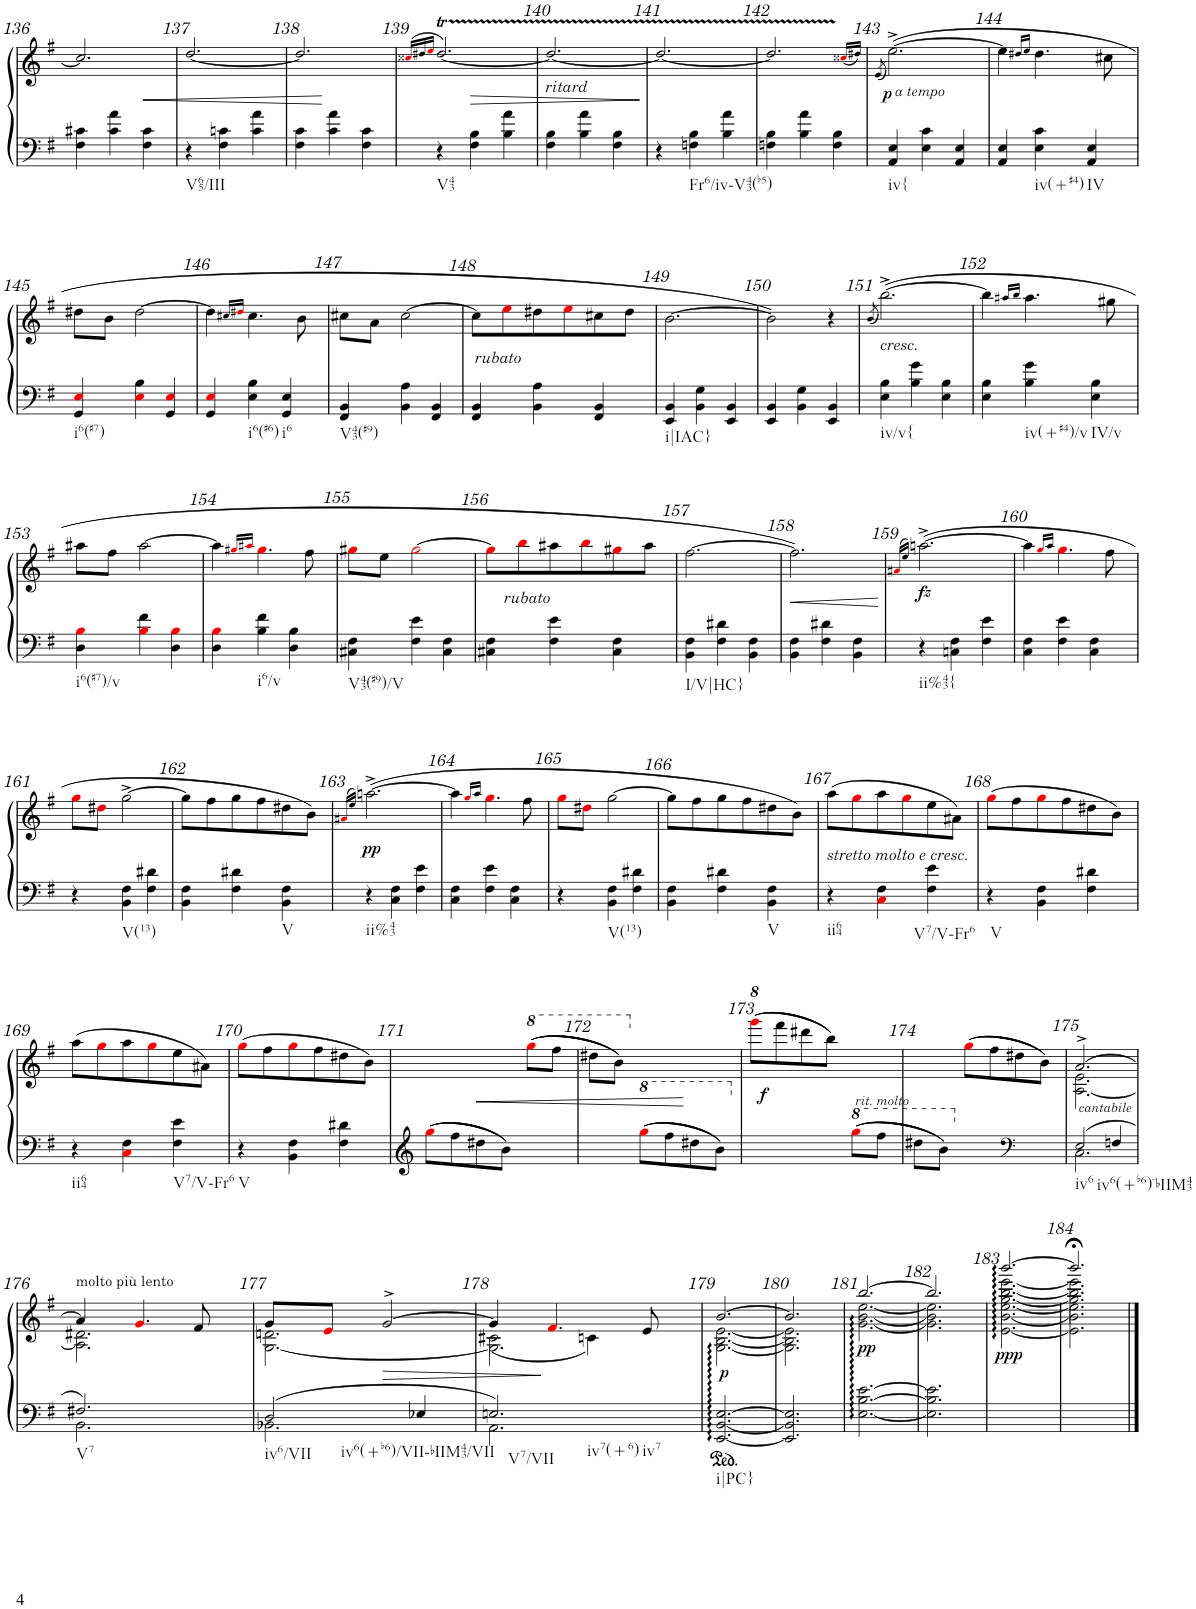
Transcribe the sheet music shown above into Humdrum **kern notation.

**kern	**kern	**dynam
*part1	*part1	*part1
*staff2	*staff1	*staff1/2
!!LO:PB:g=z
*clefF4	*clefG2	*
*k[f#]	*k[f#]	*
*G:	*G:	*
*M3/4	*M3/4	*
=136	=136	=136
4F#\ 4c#X\	2.cc#/]	.
4c#\ 4a\	.	.
4F#\ 4c#\	.	.
=137	=137	=137
!LO:TX:b:t=V65/III	!	!
4r	[2.dd/	.
4F#\ 4cn\	.	.
4c\ 4a\	.	.
=138	=138	=138
4F#\ 4c\	2.dd/]	.
4c\ 4a\	.	.
4F#\ 4c\	.	.
=139	=139	=139
.	(>16qcc##Xi/LL	.
.	16qdd#X/	.
.	16qeei/JJ	.
!LO:TX:b:t=V43	!	!
4r	[2.dd#t/)	.
4F#\ 4B\	.	.
4B\ 4a\	.	.
=140	=140	=140
!	!LO:TX:b:i:t=ritard	!
4F#\ 4B\	2.dd#/_	.
4B\ 4a\	.	.
4F#\ 4B\	.	.
=141	=141	=141
4r	2.dd#/_	.
!LO:TX:b:t=Fr6/iv-V43(b5)	!	!
4Fn\ 4B\	.	.
4B\ 4a\	.	.
=142	=142	=142
4Fn\ 4B\	2.dd#TTT/]	.
4B\ 4a\	.	.
4F\ 4B\	.	.
.	(16qcc##Xi/LL	.
.	16qdd#X/JJ)	.
=143	=143	=143
.	(8qe/	.
!	!LO:TX:b:i:t=a tempo	!
!LO:TX:b:t=iv{	!	!
!	!	!LO:DY:b
4AA/ 4E/	([2.ee^\)	p
4E\ 4c\	.	.
4AA/ 4E/	.	.
=144	=144	=144
4AA/ 4E/	4ee\]	.
.	16qdd#X/LL	.
.	16qee/JJ	.
!LO:TX:b:t=iv(+#4)	!	!
4E\ 4c\	4.dd#\	.
!LO:TX:b:t=IV	!	!
4AA/ 4E/	.	.
.	8cc#X\	.
!!LO:LB:g=z
=145	=145	=145
!LO:TX:b:t=i6(#7)	!	!
4GG/ 4Ei/	8dd#X\L	.
.	8b\J	.
4Ei\ 4B\	[2dd#\	.
4GG/ 4Ei/	.	.
=146	=146	=146
4GG/ 4Ei/	4dd#\]	.
.	16qcc#X/LL	.
.	16qdd#Xi/JJ	.
!LO:TX:b:t=i6(#6)	!	!
4E\ 4B\	4.cc#\	.
!LO:TX:b:t=i6	!	!
4GG/ 4E/	.	.
.	8b\	.
=147	=147	=147
!LO:TX:b:t=V43(#9)	!	!
4FF#/ 4BB/	8cc#X\L	.
.	8a\J	.
4BB\ 4A\	[2cc#\	.
4FF#/ 4BB/	.	.
=148	=148	=148
!	!LO:TX:b:i:t=rubato	!
4FF#/ 4BB/	8cc#\L]	.
.	8eei\	.
4BB\ 4A\	8dd#X\	.
.	8eei\	.
4FF#/ 4BB/	8cc#X\	.
.	8dd#\J	.
=149	=149	=149
!LO:TX:b:t=i|IAC}	!	!
4EE/ 4BB/	[2.b\	.
4BB\ 4G\	.	.
4EE/ 4BB/	.	.
=150	=150	=150
4EE/ 4BB/	2b\])	.
4BB\ 4G\	.	.
4EE/ 4BB/	4r	.
=151	=151	=151
.	(8qb/	.
!	!LO:TX:b:i:t=cresc.	!
!LO:TX:b:t=iv/v{	!	!
4E\ 4B\	([2.bb^\)	.
4B\ 4g\	.	.
4E\ 4B\	.	.
=152	=152	=152
4E\ 4B\	4bb\]	.
.	16qaa#X/LL	.
.	16qbb/JJ	.
!LO:TX:b:t=iv(+#4)/v	!	!
4B\ 4g\	4.aa#\	.
!LO:TX:b:t=IV/v	!	!
4E\ 4B\	.	.
.	8gg#X\	.
!!LO:LB:g=z
=153	=153	=153
!LO:TX:b:t=i6(#7)/v	!	!
4D\ 4Bi\	8aa#X\L	.
.	8ff#\J	.
4Bi\ 4f#\	[2aa#\	.
4D\ 4Bi\	.	.
=154	=154	=154
4D\ 4Bi\	4aa#\]	.
.	16qgg#Xi/LL	.
.	16qaa#Xi/JJ	.
!LO:TX:b:t=i6/v	!	!
4B\ 4f#\	4.gg#i\	.
4D\ 4B\	.	.
.	8ff#\	.
=155	=155	=155
!LO:TX:b:t=V43(#9)/V	!	!
4C#X\ 4F#\	8gg#Xi\L	.
.	8ee\J	.
4F#\ 4e\	[2gg#i\	.
4C#\ 4F#\	.	.
=156	=156	=156
4C#X\ 4F#\	8gg#i\L]	.
!	!LO:TX:b:i:t=rubato	!
.	8bbi\	.
4F#\ 4e\	8aa#X\	.
.	8bbi\	.
4C#\ 4F#\	8gg#Xi\	.
.	8aa#\J	.
=157	=157	=157
!LO:TX:b:t=I/V|HC}	!	!
4BB\ 4F#\	[2.ff#\	.
4F#\ 4d#X\	.	.
4BB\ 4F#\	.	.
=158	=158	=158
4BB\ 4F#\	2.ff#\])	.
4F#\ 4d#X\	.	.
4BB\ 4F#\	.	.
=159	=159	=159
.	(>16qa#Xi/LL	.
.	16qee/JJ)	.
!LO:TX:b:t=ii%43{	!	!
!	!	!LO:DY:b
4r	([2.aan^\	fz
4Cn\ 4F#\	.	.
4F#\ 4e\	.	.
=160	=160	=160
4C\ 4F#\	4aa\]	.
.	16qggi/LL	.
.	16qaa/JJ	.
4F#\ 4e\	4.ggi\	.
4C\ 4F#\	.	.
.	8ff#\	.
!!LO:LB:g=z
=161	=161	=161
4r	8ggi\L	.
.	8dd#Xi\J	.
!LO:TX:b:t=V(13)	!	!
4BB\ 4F#\	[2gg^\	.
4F#\ 4d#X\	.	.
=162	=162	=162
4BB\ 4F#\	8gg\L]	.
.	8ff#\	.
4F#\ 4d#X\	8gg\	.
.	8ff#\	.
!LO:TX:b:t=V	!	!
4BB\ 4F#\	8dd#X\	.
.	8b\J)	.
=163	=163	=163
.	(>16qa#Xi/LL	.
.	16qee/JJ)	.
!LO:TX:b:t=ii%43	!	!
!	!	!LO:DY:b
4r	(>[2.aan^\	pp
4C\ 4F#\	.	.
4F#\ 4e\	.	.
=164	=164	=164
4C\ 4F#\	4aa\]	.
.	16qggi/LL	.
.	16qaa/JJ	.
4F#\ 4e\	4.ggi\	.
4C\ 4F#\	.	.
.	8ff#\	.
=165	=165	=165
4r	8ggi\L	.
.	8dd#Xi\J	.
!LO:TX:b:t=V(13)	!	!
4BB\ 4F#\	[2gg\	.
4F#\ 4d#X\	.	.
=166	=166	=166
4BB\ 4F#\	8gg\L]	.
.	8ff#\	.
4F#\ 4d#X\	8gg\	.
.	8ff#\	.
!LO:TX:b:t=V	!	!
4BB\ 4F#\	8dd#X\	.
.	8b\J)	.
=167	=167	=167
!	!LO:TX:b:i:t=stretto molto e cresc.	!
!LO:TX:b:t=ii64	!	!
4r	(>8aa\L	.
.	8ggi\	.
4Ci\ 4F#\	8aa\	.
.	8ggi\	.
!LO:TX:b:t=V7/V-Fr6	!	!
4F#\ 4e\	8ee\	.
.	8a#X\J)	.
=168	=168	=168
!LO:TX:b:t=V	!	!
4r	(>8ggi\L	.
.	8ff#\	.
4BB\ 4F#\	8ggi\	.
.	8ff#\	.
4F#\ 4d#X\	8dd#X\	.
.	8b\J)	.
!!LO:LB:g=z
=169	=169	=169
!LO:TX:b:t=ii64	!	!
4r	(>8aa\L	.
.	8ggi\	.
4Ci\ 4F#\	8aa\	.
.	8ggi\	.
!LO:TX:b:t=V7/V-Fr6	!	!
4F#\ 4e\	8ee\	.
.	8a#X\J)	.
=170	=170	=170
!LO:TX:b:t=V	!	!
4r	(>8ggi\L	.
.	8ff#\	.
4BB\ 4F#\	8ggi\	.
.	8ff#\	.
4F#\ 4d#X\	8dd#X\	.
.	8b\J)	.
=171	=171	=171
8ggi\L	2ryy	.
8ff#\	.	.
8dd#X\	.	.
8b\J	.	.
*	*8va	*
4ryy	(>(>8gggi\L	.
.	8fff#\J	.
=172	=172	=172
4ryy	8ddd#X\L	.
.	8bb\J))	.
*8va	*	*
*	*X8va	*
8gggi\L	2ryy	.
8fff#\	.	.
8ddd#X\	.	.
8bb\J	.	.
=173	=173	=173
*X8va	*	*
*	*8va	*
!	!	!LO:DY:b
2ryy	(>(>8ggggi\L	f
.	8ffff#\	.
.	8dddd#X\	.
.	8bbb\J))	.
*8va	*	*
8gggi\L	4ryy	.
!LO:TX:a:i:t=rit. molto	!	!
8fff#\J	.	.
=174	=174	=174
*	*X8va	*
8ddd#X\L	4ryy	.
8bb\J	.	.
*X8va	*	*
2ryy	(>(>8ggi\L	.
.	8ff#\	.
*clefF4	*	*
.	8dd#X\	.
.	8b\J))	.
=175	=175	=175
*^	*^	*
!	!	!LO:TX:b:i:t=cantabile	!	!
!LO:TX:b:t=iv6	!	!	!	!
2E/	2.C\	[>2.a^/	[<2.A\ 2.e\	.
!LO:TX:b:t=iv6(+b6)-bIIM43	!	!	!	!
4Fn/	.	.	.	.
!!LO:LB:g=z	!!
=176	=176	=176	=176	=176
!	!	!LO:TX:a:t=molto più lento	!	!
!LO:TX:b:t=V7	!	!	!	!
2.F#X/	2.BB\	4a/]	2.A\] 2.d#X\	.
.	.	4.gi/	.	.
.	.	8f#/	.	.
=177	=177	=177	=177	=177
!LO:TX:b:t=iv6/VII	!	!	!	!
2D/	2.BB-X\	8g/L	[<2.G\ 2.dn\	.
.	.	8ei/J	.	.
!	!	!	!	!LO:HP:b
.	.	[>2g^/	.	>
!LO:TX:b:t=iv6(+b6)/VII-bIIM43/VII	!	!	!	!
4E-X/	.	.	.	.
=178	=178	=178	=178	=178
*	*	*	*^	*
!LO:TX:b:t=V7/VII	!	!	!	!	!
!LO:TX:b:t=iv7(+6)	!	!	!	!	!
!LO:TX:b:t=iv7	!	!	!	!	!
2.En/	2.AA\	4g/]	2.G\]	(<2c#X\	.
.	.	4.f#i/	.	.	]
.	.	.	.	4cn\)	.
.	.	8e/	.	.	.
*v	*v	*	*	*	*
*	*	*v	*v	*
=179	=179	=179	=179
!LO:TX:b:t=i|PC}	!	!	!
!	!	!	!LO:DY:b
[2.EE/ [2.BB/ [2.E/	[>2.b/	[<2.G\ [<2.B\ [<2.e\	p
=180	=180	=180	=180
2.EE/] 2.BB/] 2.E/]	2.b/]	2.G\] 2.B\] 2.e\]	.
=181	=181	=181	=181
!	!	!	!LO:DY:b
[2.E\ [2.B\ [2.e\	[>2.bb/	[<2.g\ [<2.b\ [<2.ee\	pp
=182	=182	=182	=182
2.E\] 2.B\] 2.e\]	2.bb/]	2.g\] 2.b\] 2.ee\]	.
=183	=183	=183	=183
*	*	*^	*
!	!	!	!	!LO:DY:b
2.ryy	[>2.bbb/	[2.gg\ [2.bb\ [2.eee\	[<2.e\ [<2.b\ [<2.ee\	ppp
=184	=184	=184	=184	=184
2.ryy	2.bbb;</]	2.gg\] 2.bb\] 2.eee\]	2.e\];< 2.b\];< 2.ee\];<	.
*	*v	*v	*v	*
==	==	==
*-	*-	*-
